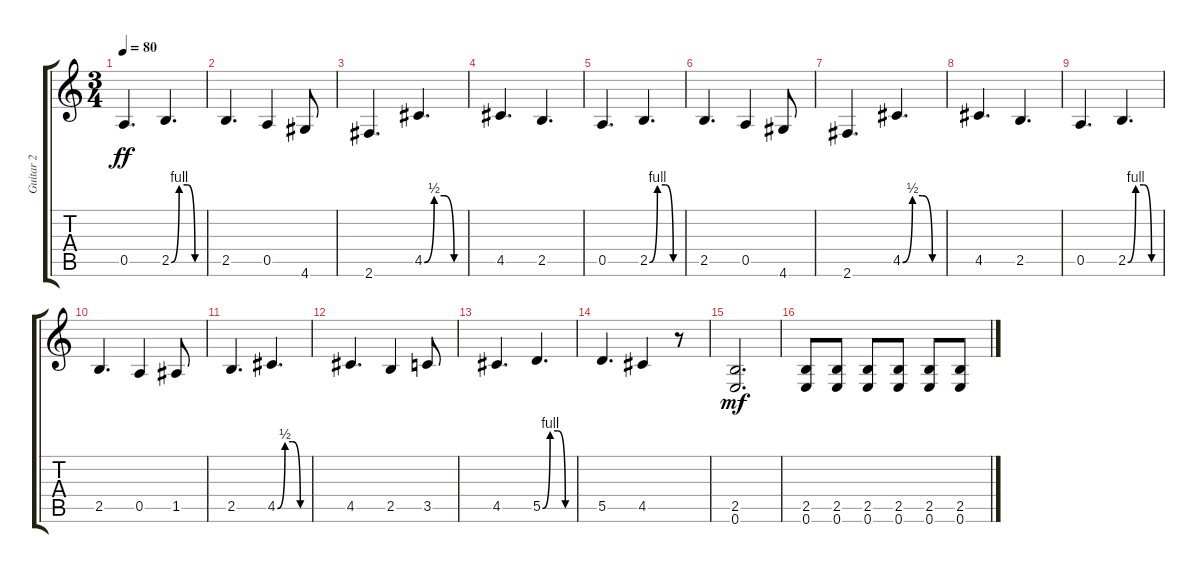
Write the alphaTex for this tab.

\track ("Guitar 2" "Guitar 2") {instrument distortionguitar}
\staff {score tabs}
\tuning (E4 B3 G3 D3 A2 E2) {hide}
\ts (3 4)
\tempo 80
\clef g2
\ks c
0.5.4{d dy ff} 2.5{be (custom 0 0 15 4 30 4 45 0 60 0)}.4{d} |
2.5.4{d} 0.5.4 4.6.8 |
2.6.4{d} 4.5{be (custom 0 0 15 2 30 2 45 0 60 0)}.4{d} |
4.5.4{d} 2.5.4{d} |
0.5.4{d} 2.5{be (custom 0 0 15 4 30 4 45 0 60 0)}.4{d} |
2.5.4{d} 0.5.4 4.6.8 |
2.6.4{d} 4.5{be (custom 0 0 15 2 30 2 45 0 60 0)}.4{d} |
4.5.4{d} 2.5.4{d} |
0.5.4{d} 2.5{be (custom 0 0 15 4 30 4 45 0 60 0)}.4{d} |
2.5.4{d} 0.5.4 1.5.8 |
2.5.4{d} 4.5{be (custom 0 0 15 2 30 2 45 0 60 0)}.4{d} |
4.5.4{d} 2.5.4 3.5.8 |
4.5.4{d} 5.5{be (custom 0 0 15 4 30 4 45 0 60 0)}.4{d} |
5.5.4{d} 4.5.4 r.8 |
(2.5 0.6).2{d dy mf} |
(2.5 0.6).8 (2.5 0.6).8 (2.5 0.6).8 (2.5 0.6).8 (2.5 0.6).8 (2.5 0.6).8
